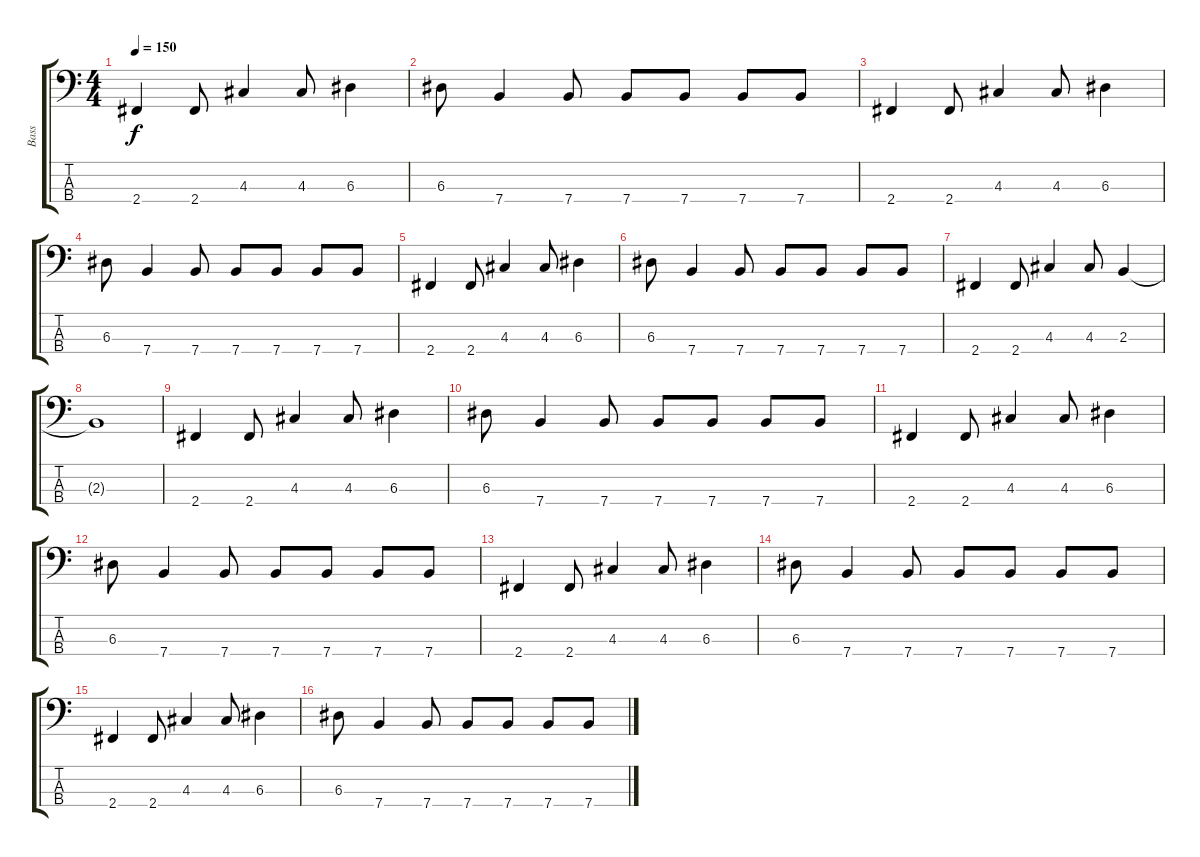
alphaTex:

\track ("Bass" "Bass") {instrument electricbassfinger}
\staff {score tabs}
\tuning (G2 D2 A1 E1) {hide}
\ts (4 4)
\tempo 150
\clef f4
\ks c
2.4.4{dy f} 2.4.8 4.3.4 4.3.8 6.3.4 |
6.3.8 7.4.4 7.4.8 7.4.8 7.4.8 7.4.8 7.4.8 |
2.4.4 2.4.8 4.3.4 4.3.8 6.3.4 |
6.3.8 7.4.4 7.4.8 7.4.8 7.4.8 7.4.8 7.4.8 |
2.4.4 2.4.8 4.3.4 4.3.8 6.3.4 |
6.3.8 7.4.4 7.4.8 7.4.8 7.4.8 7.4.8 7.4.8 |
2.4.4 2.4.8 4.3.4 4.3.8 2.3.4 |
2.3{t}.1 |
2.4.4 2.4.8 4.3.4 4.3.8 6.3.4 |
6.3.8 7.4.4 7.4.8 7.4.8 7.4.8 7.4.8 7.4.8 |
2.4.4 2.4.8 4.3.4 4.3.8 6.3.4 |
6.3.8 7.4.4 7.4.8 7.4.8 7.4.8 7.4.8 7.4.8 |
2.4.4 2.4.8 4.3.4 4.3.8 6.3.4 |
6.3.8 7.4.4 7.4.8 7.4.8 7.4.8 7.4.8 7.4.8 |
2.4.4 2.4.8 4.3.4 4.3.8 6.3.4 |
6.3.8 7.4.4 7.4.8 7.4.8 7.4.8 7.4.8 7.4.8
